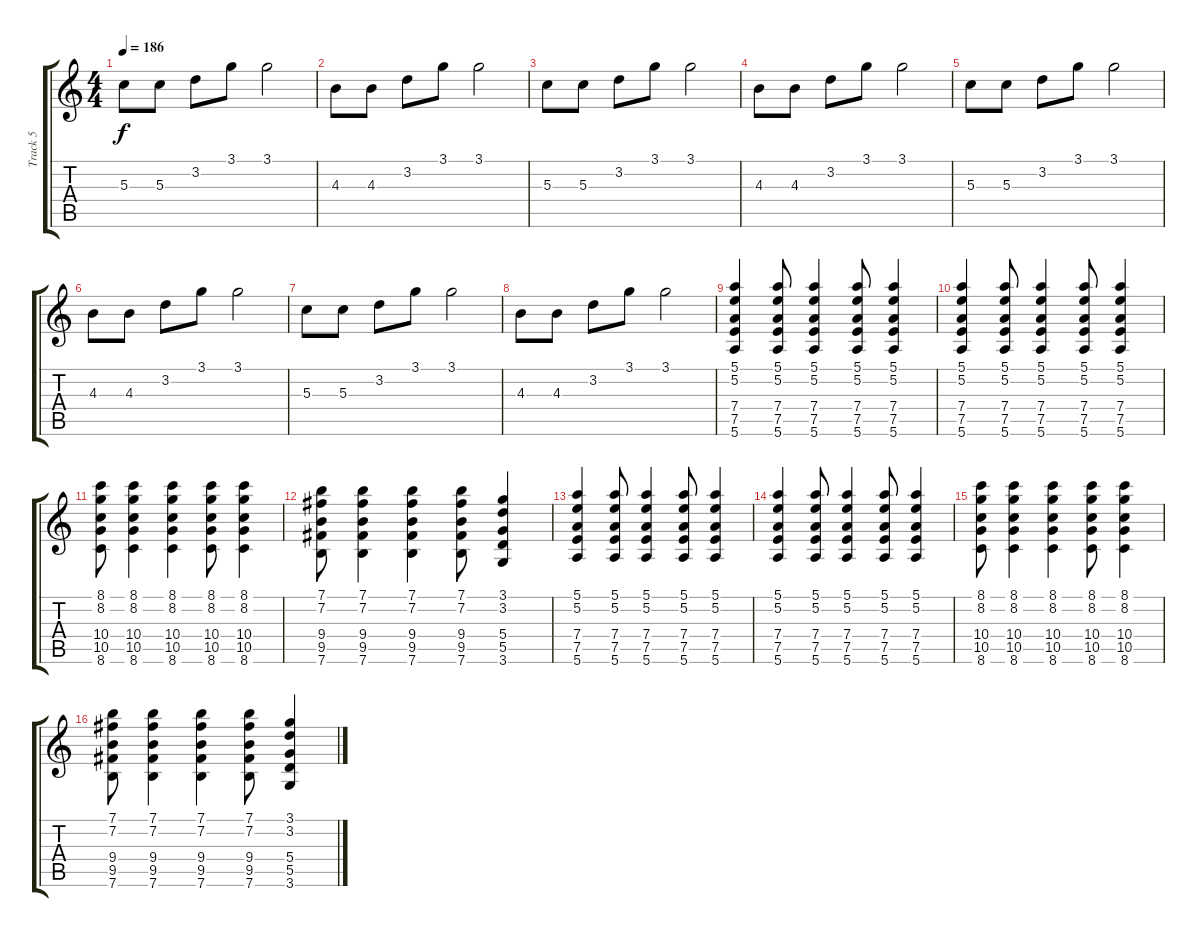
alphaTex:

\track ("Track 5" "Track 5") {instrument overdrivenguitar}
\staff {score tabs}
\tuning (E4 B3 G3 D3 A2 E2) {hide}
\ts (4 4)
\tempo 186
\clef g2
\ks c
5.3.8{dy f} 5.3.8 3.2.8 3.1.8 3.1.2 |
4.3.8 4.3.8 3.2.8 3.1.8 3.1.2 |
5.3.8 5.3.8 3.2.8 3.1.8 3.1.2 |
4.3.8 4.3.8 3.2.8 3.1.8 3.1.2 |
5.3.8 5.3.8 3.2.8 3.1.8 3.1.2 |
4.3.8 4.3.8 3.2.8 3.1.8 3.1.2 |
5.3.8 5.3.8 3.2.8 3.1.8 3.1.2 |
4.3.8 4.3.8 3.2.8 3.1.8 3.1.2 |
(5.1 5.2 7.4 7.5 5.6).4{volume 13} (5.1 5.2 7.4 7.5 5.6).8 (5.1 5.2 7.4 7.5 5.6).4 (5.1 5.2 7.4 7.5 5.6).8 (5.1 5.2 7.4 7.5 5.6).4 |
(5.1 5.2 7.4 7.5 5.6).4{volume 13} (5.1 5.2 7.4 7.5 5.6).8 (5.1 5.2 7.4 7.5 5.6).4 (5.1 5.2 7.4 7.5 5.6).8 (5.1 5.2 7.4 7.5 5.6).4 |
(8.1 8.2 10.4 10.5 8.6).8 (8.1 8.2 10.4 10.5 8.6).4 (8.1 8.2 10.4 10.5 8.6).4 (8.1 8.2 10.4 10.5 8.6).8 (8.1 8.2 10.4 10.5 8.6).4 |
(7.1 7.2 9.4 9.5 7.6).8 (7.1 7.2 9.4 9.5 7.6).4 (7.1 7.2 9.4 9.5 7.6).4 (7.1 7.2 9.4 9.5 7.6).8 (3.1 3.2 5.4 5.5 3.6).4 |
(5.1 5.2 7.4 7.5 5.6).4{volume 13} (5.1 5.2 7.4 7.5 5.6).8 (5.1 5.2 7.4 7.5 5.6).4 (5.1 5.2 7.4 7.5 5.6).8 (5.1 5.2 7.4 7.5 5.6).4 |
(5.1 5.2 7.4 7.5 5.6).4{volume 13} (5.1 5.2 7.4 7.5 5.6).8 (5.1 5.2 7.4 7.5 5.6).4 (5.1 5.2 7.4 7.5 5.6).8 (5.1 5.2 7.4 7.5 5.6).4 |
(8.1 8.2 10.4 10.5 8.6).8 (8.1 8.2 10.4 10.5 8.6).4 (8.1 8.2 10.4 10.5 8.6).4 (8.1 8.2 10.4 10.5 8.6).8 (8.1 8.2 10.4 10.5 8.6).4 |
(7.1 7.2 9.4 9.5 7.6).8 (7.1 7.2 9.4 9.5 7.6).4 (7.1 7.2 9.4 9.5 7.6).4 (7.1 7.2 9.4 9.5 7.6).8 (3.1 3.2 5.4 5.5 3.6).4
